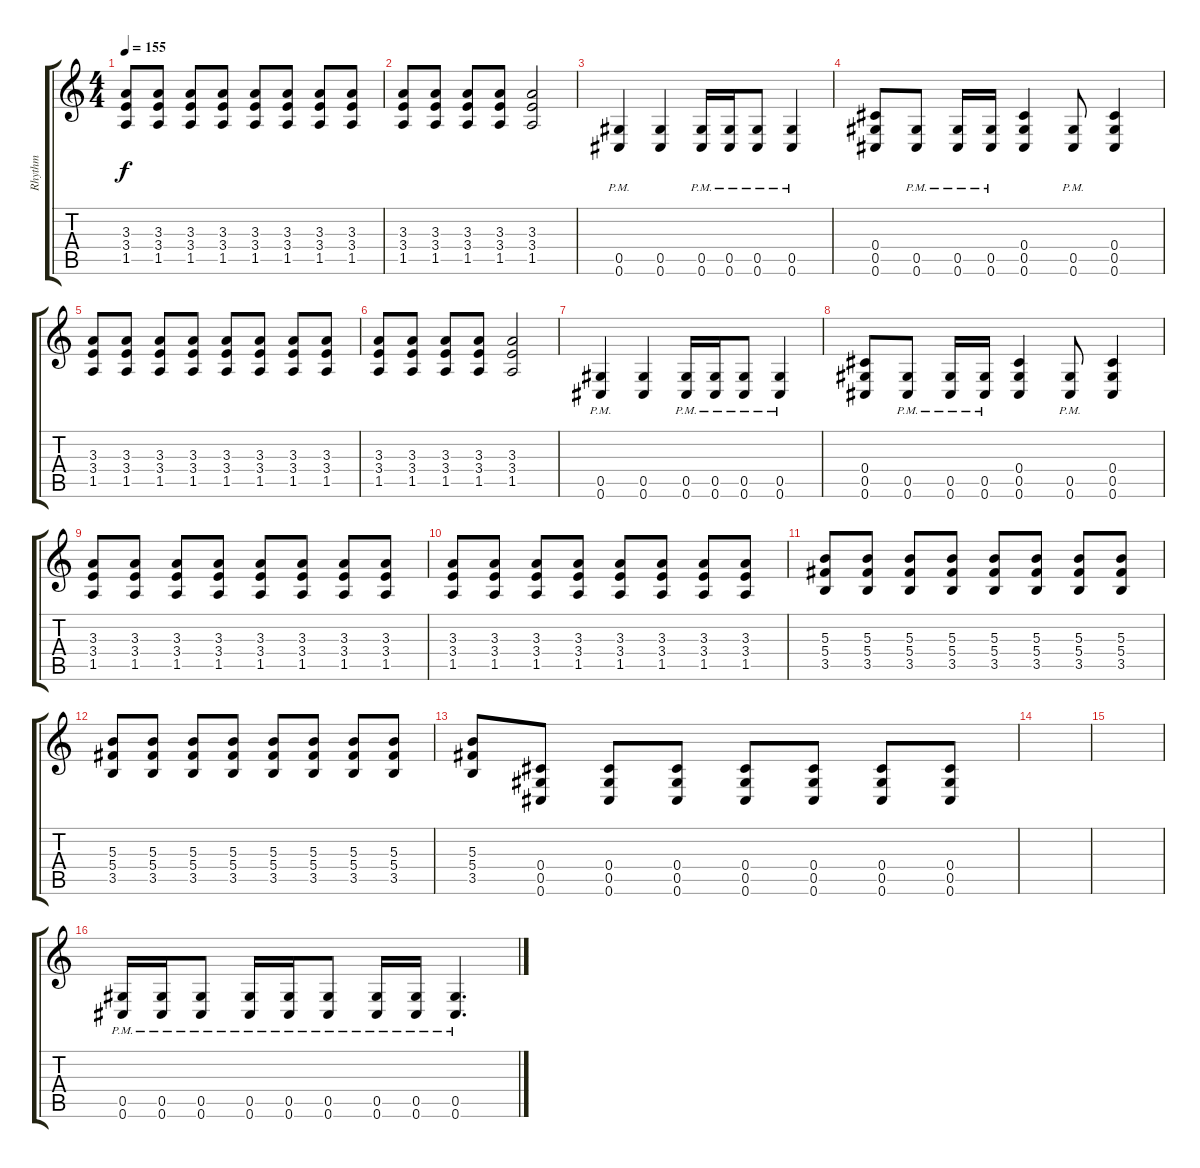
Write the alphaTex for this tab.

\track ("Rhythm" "Rhythm") {instrument distortionguitar}
\staff {score tabs}
\tuning (Eb4 Bb3 Gb3 Db3 Ab2 Db2) {hide}
\ts (4 4)
\tempo 155
\clef g2
\ks c
(3.3 3.4 1.5).8{dy f} (3.3 3.4 1.5).8 (3.3 3.4 1.5).8 (3.3 3.4 1.5).8 (3.3 3.4 1.5).8 (3.3 3.4 1.5).8 (3.3 3.4 1.5).8 (3.3 3.4 1.5).8 |
(3.3 3.4 1.5).8 (3.3 3.4 1.5).8 (3.3 3.4 1.5).8 (3.3 3.4 1.5).8 (3.3 3.4 1.5).2 |
(0.5{pm} 0.6{pm}).4 (0.5 0.6).4 (0.5{pm} 0.6{pm}).16 (0.5{pm} 0.6{pm}).16 (0.5{pm} 0.6{pm}).8 (0.5{pm} 0.6{pm}).4 |
(0.4 0.5 0.6).8 (0.5{pm} 0.6{pm}).8 (0.5{pm} 0.6{pm}).16 (0.5{pm} 0.6{pm}).16 (0.4 0.5 0.6).4 (0.5{pm} 0.6{pm}).8 (0.4 0.5 0.6).4 |
(3.3 3.4 1.5).8 (3.3 3.4 1.5).8 (3.3 3.4 1.5).8 (3.3 3.4 1.5).8 (3.3 3.4 1.5).8 (3.3 3.4 1.5).8 (3.3 3.4 1.5).8 (3.3 3.4 1.5).8 |
(3.3 3.4 1.5).8 (3.3 3.4 1.5).8 (3.3 3.4 1.5).8 (3.3 3.4 1.5).8 (3.3 3.4 1.5).2 |
(0.5{pm} 0.6{pm}).4 (0.5 0.6).4 (0.5{pm} 0.6{pm}).16 (0.5{pm} 0.6{pm}).16 (0.5{pm} 0.6{pm}).8 (0.5{pm} 0.6{pm}).4 |
(0.4 0.5 0.6).8 (0.5{pm} 0.6{pm}).8 (0.5{pm} 0.6{pm}).16 (0.5{pm} 0.6{pm}).16 (0.4 0.5 0.6).4 (0.5{pm} 0.6{pm}).8 (0.4 0.5 0.6).4 |
(3.3 3.4 1.5).8 (3.3 3.4 1.5).8 (3.3 3.4 1.5).8 (3.3 3.4 1.5).8 (3.3 3.4 1.5).8 (3.3 3.4 1.5).8 (3.3 3.4 1.5).8 (3.3 3.4 1.5).8 |
(3.3 3.4 1.5).8 (3.3 3.4 1.5).8 (3.3 3.4 1.5).8 (3.3 3.4 1.5).8 (3.3 3.4 1.5).8 (3.3 3.4 1.5).8 (3.3 3.4 1.5).8 (3.3 3.4 1.5).8 |
(5.3 5.4 3.5).8 (5.3 5.4 3.5).8 (5.3 5.4 3.5).8 (5.3 5.4 3.5).8 (5.3 5.4 3.5).8 (5.3 5.4 3.5).8 (5.3 5.4 3.5).8 (5.3 5.4 3.5).8 |
(5.3 5.4 3.5).8 (5.3 5.4 3.5).8 (5.3 5.4 3.5).8 (5.3 5.4 3.5).8 (5.3 5.4 3.5).8 (5.3 5.4 3.5).8 (5.3 5.4 3.5).8 (5.3 5.4 3.5).8 |
(5.3 5.4 3.5).8 (0.4 0.5 0.6).8 (0.4 0.5 0.6).8 (0.4 0.5 0.6).8 (0.4 0.5 0.6).8 (0.4 0.5 0.6).8 (0.4 0.5 0.6).8 (0.4 0.5 0.6).8 |
|
|
(0.5{pm} 0.6{pm}).16{balance 0} (0.5{pm} 0.6{pm}).16 (0.5{pm} 0.6{pm}).8 (0.5{pm} 0.6{pm}).16 (0.5{pm} 0.6{pm}).16 (0.5{pm} 0.6{pm}).8 (0.5{pm} 0.6{pm}).16 (0.5{pm} 0.6{pm}).16 (0.5{pm} 0.6{pm}).4{d}
